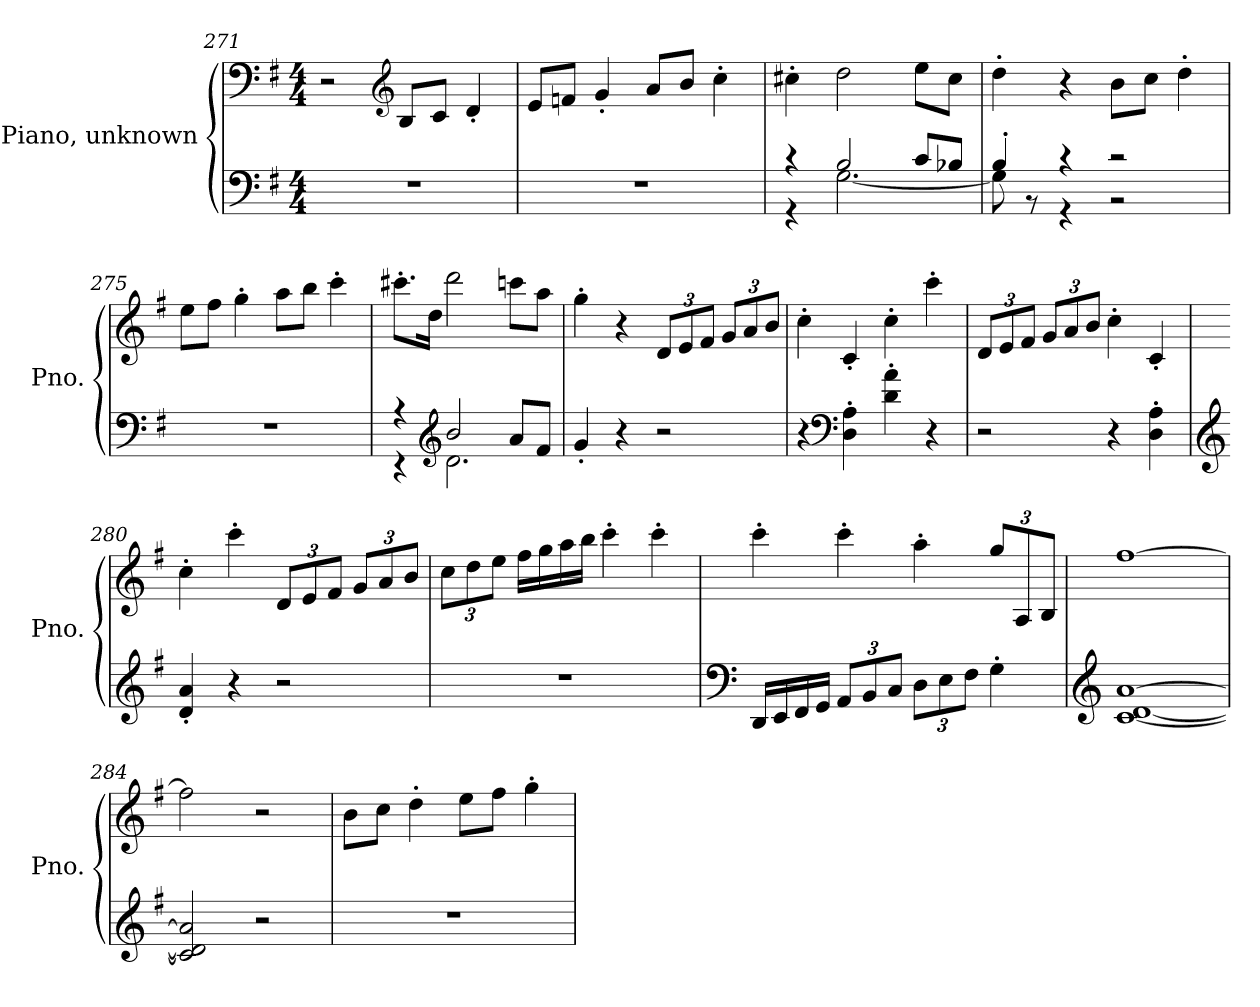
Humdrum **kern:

**kern	**kern
*part1	*part1
*staff2	*staff1
*I"Piano, unknown	*
*I'Pno.	*
*clefF4	*clefF4
*k[f#]	*k[f#]
*M4/4	*M4/4
=271	=271
1r	2r
*	*clefG2
.	8B/L
.	8c/J
.	4d'/
=272	=272
1r	8e/L
.	8fn/J
.	4g'/
.	8a/L
.	8b/J
.	4cc'\
!!LO:PB:g=z
=273	=273
*^	*
4r	4r	4cc#X'\
2B/	[2.G\	2dd\
8c/L	.	8ee\L
8B-X/J	.	8cc#\J
=274	=274	=274
4B'/	8G\]	4dd'\
.	8r	.
4r	4r	4r
2r	2r	8b\L
.	.	8cc\J
.	.	4dd'\
*v	*v	*
=275	=275
1r	8ee\L
.	8ff#\J
.	4gg'\
.	8aa\L
.	8bb\J
.	4ccc'\
=276	=276
*^	*
4r	4r	8.ccc#X'\L
.	.	16dd\Jk
*clefG2	*	*
2b/	2.d\	2ddd\
8a/L	.	8cccn\L
8f#/J	.	8aa\J
*v	*v	*
=277	=277
4g'/	4gg'\
4r	4r
*	*Xbrackettup
2r	12d/L
.	12e/
.	12f#/J
.	12g/L
.	12a/
.	12b/J
=278	=278
4r	4cc'\
*clefF4	*
4D\' 4A\'	4c'/
4d\' 4a\'	4cc'\
4r	4ccc'\
!!LO:LB:g=z
=279	=279
2r	12d/L
.	12e/
.	12f#/J
.	12g/L
.	12a/
.	12b/J
4r	4cc'\
4D\' 4A\'	4c'/
=280	=280
*clefG2	*
4d/' 4a/'	4cc'\
4r	4ccc'\
2r	12d/L
.	12e/
.	12f#/J
.	12g/L
.	12a/
.	12b/J
=281	=281
1r	12cc\L
.	12dd\
.	12ee\J
.	16ff#\LL
.	16gg\
.	16aa\
.	16bb\JJ
.	4ccc'\
.	4ccc'\
=282	=282
*clefF4	*
16DD/LL	4ccc'\
16EE/	.
16FF#/	.
16GG/JJ	.
*Xbrackettup	*
12AA/L	4ccc'\
12BB/	.
12C/J	.
12D\L	4aa'\
12E\	.
12F#\J	.
4G'\	12gg/L
.	12A/
.	12B/J
!!LO:LB:g=z
=283	=283
*clefG2	*
[1c [1d [1a	[1ff#
=284	=284
2c/] 2d/] 2a/]	2ff#\]
2r	2r
=285	=285
1r	8b\L
.	8cc\J
.	4dd'\
.	8ee\L
.	8ff#\J
.	4gg'\
=	=
*-	*-
